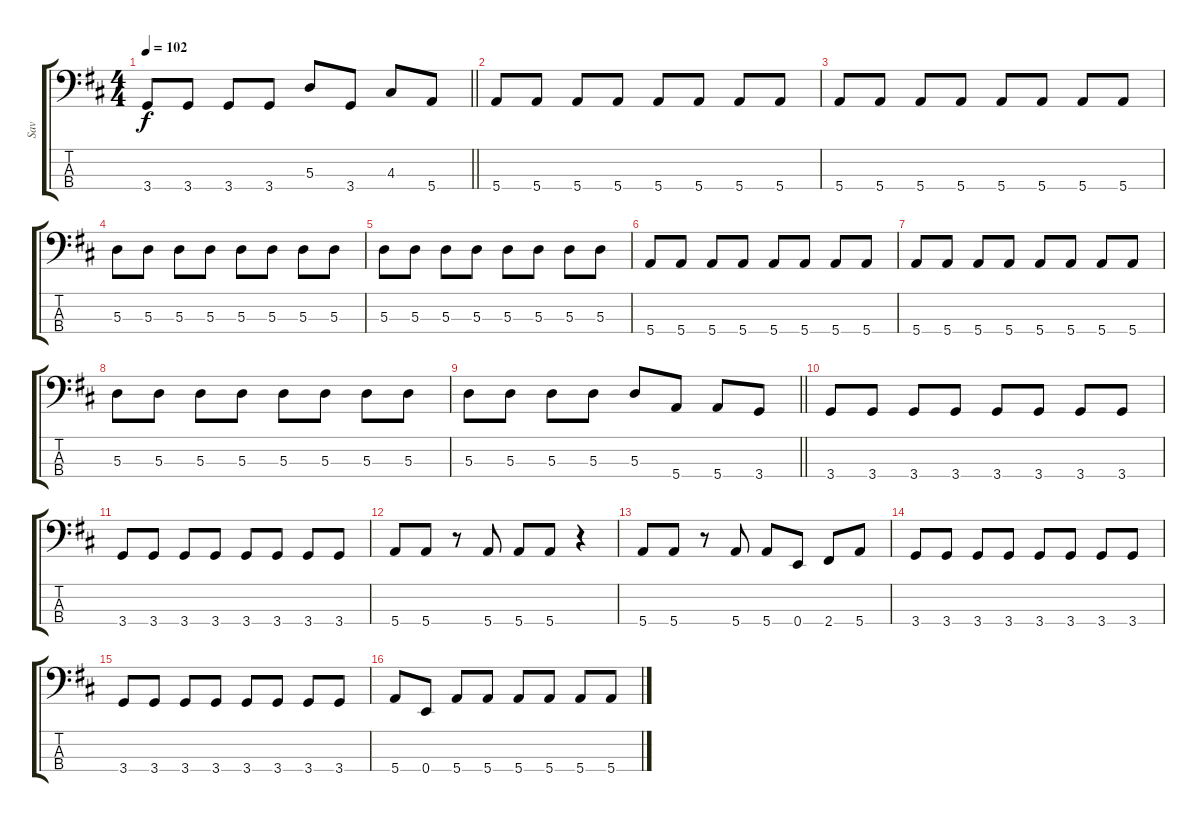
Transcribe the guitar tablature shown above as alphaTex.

\track ("Sav" "Sav") {instrument electricbassfinger}
\staff {score tabs}
\tuning (G2 D2 A1 E1) {hide}
\ts (4 4)
\tempo 102
\clef f4
\barLineRight lightlight
\ks d
3.4.8{dy f} 3.4.8 3.4.8 3.4.8 5.3.8 3.4.8 4.3.8 5.4.8 |
5.4.8 5.4.8 5.4.8 5.4.8 5.4.8 5.4.8 5.4.8 5.4.8 |
5.4.8 5.4.8 5.4.8 5.4.8 5.4.8 5.4.8 5.4.8 5.4.8 |
5.3.8 5.3.8 5.3.8 5.3.8 5.3.8 5.3.8 5.3.8 5.3.8 |
5.3.8 5.3.8 5.3.8 5.3.8 5.3.8 5.3.8 5.3.8 5.3.8 |
5.4.8 5.4.8 5.4.8 5.4.8 5.4.8 5.4.8 5.4.8 5.4.8 |
5.4.8 5.4.8 5.4.8 5.4.8 5.4.8 5.4.8 5.4.8 5.4.8 |
5.3.8 5.3.8 5.3.8 5.3.8 5.3.8 5.3.8 5.3.8 5.3.8 |
\barLineRight lightlight
5.3.8 5.3.8 5.3.8 5.3.8 5.3.8 5.4.8 5.4.8 3.4.8 |
3.4.8 3.4.8 3.4.8 3.4.8 3.4.8 3.4.8 3.4.8 3.4.8 |
3.4.8 3.4.8 3.4.8 3.4.8 3.4.8 3.4.8 3.4.8 3.4.8 |
5.4.8 5.4.8 r.8 5.4.8 5.4.8 5.4.8 r.4 |
5.4.8 5.4.8 r.8 5.4.8 5.4.8 0.4.8 2.4.8 5.4.8 |
3.4.8 3.4.8 3.4.8 3.4.8 3.4.8 3.4.8 3.4.8 3.4.8 |
3.4.8 3.4.8 3.4.8 3.4.8 3.4.8 3.4.8 3.4.8 3.4.8 |
5.4.8 0.4.8 5.4.8 5.4.8 5.4.8 5.4.8 5.4.8 5.4.8
